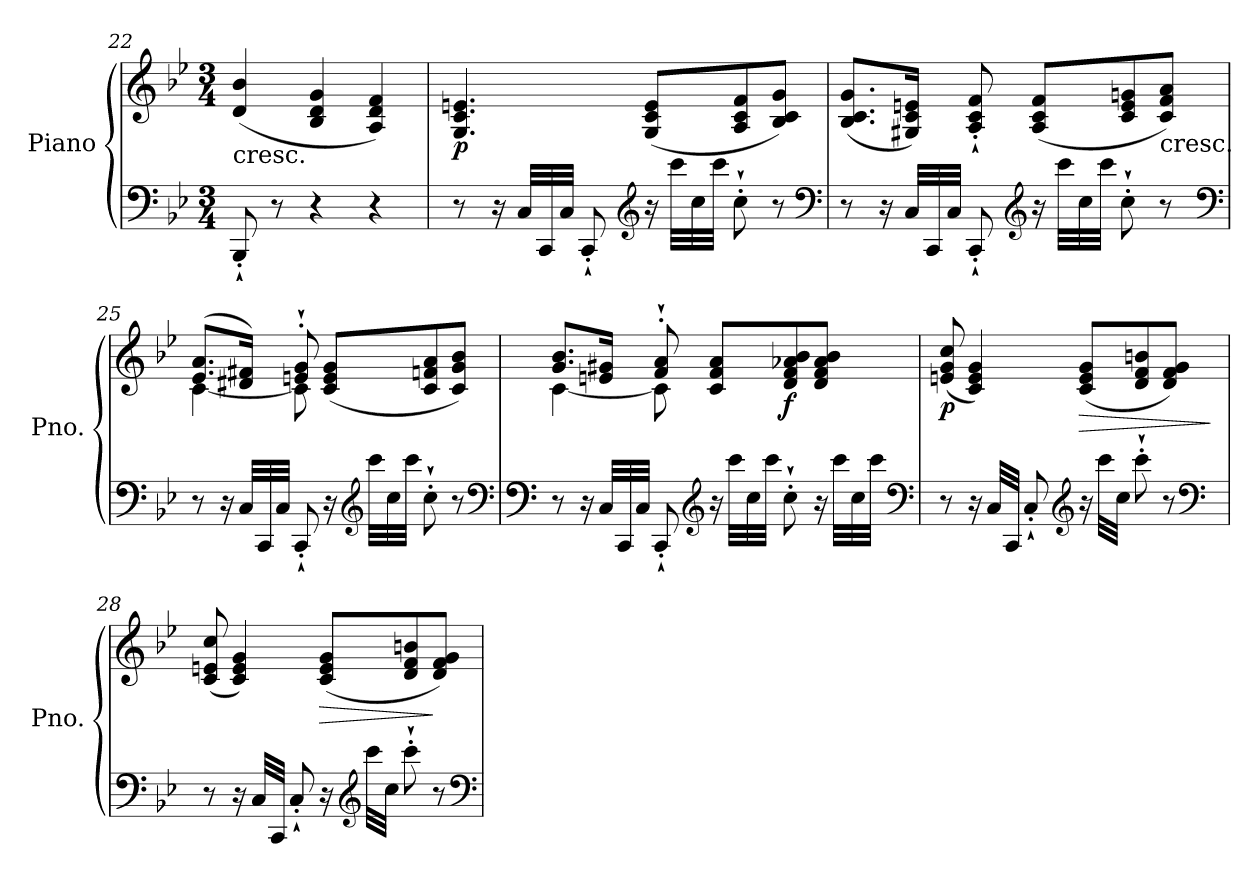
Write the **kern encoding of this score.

**kern	**kern	**dynam
*part1	*part1	*part1
*staff2	*staff1	*staff1/2
*I"Piano	*	*
*I'Pno.	*	*
*clefF4	*clefG2	*
*k[b-e-]	*k[b-e-]	*
*B-:	*B-:	*
*M3/4	*M3/4	*
=22	=22	=22
!	!LO:TX:b:t=cresc.	!
8BBB-`'/	(4d/ 4b-/	.
8r	.	.
4r	4B-/ 4d/ 4g/	.
4r	4A/ 4d/ 4f/)	.
!!LO:LB:g=z
=23	=23	=23
!	!	!LO:DY:b
8r	4.G/ 4.c/ 4.en/	p
16r	.	.
*Xtuplet	*	*
48C/LLL	.	.
48CC/	.	.
48C/JJJ	.	.
8CC`'/	.	.
*clefG2	*	*
16r	(8G/ 8c/ 8e/L	.
48ccc\LLL	.	.
48cc\	.	.
48ccc\JJJ	.	.
8cc'`\	8A/ 8c/ 8f/	.
8r	8B-/ 8c/ 8g/J)	.
*clefF4	*	*
=24	=24	=24
8r	(8.B-/ 8.c/ 8.g/L	.
16r	.	.
48C/LLL	16G#X/ 16c/ 16en/Jk)	.
48CC/	.	.
48C/JJJ	.	.
8CC`'/	8A/`' 8c/`' 8f/`'	.
*clefG2	*	*
16r	(8A/ 8c/ 8f/L	.
48ccc\LLL	.	.
48cc\	.	.
48ccc\JJJ	.	.
8cc'`\	8c/ 8e/ 8gn/	.
!	!LO:TX:b:t=cresc.	!
8r	8c/ 8f/ 8a/J)	.
*clefF4	*	*
=25	=25	=25
*	*^	*
8r	(8.e-/ 8.a/L	[4c\	.
16r	.	.	.
48C/LLL	16d#X/ 16f#X/Jk)	.	.
48CC/	.	.	.
48C/JJJ	.	.	.
8CC`'/	8en/`' 8g/`'	8c\]	.
16r	(8c/ 8e/ 8g/L	4.ryy	.
*clefG2	*	*	*
48ccc\LLL	.	.	.
48cc\	.	.	.
48ccc\JJJ	.	.	.
8cc'`\	8c/ 8fn/ 8a/	.	.
8r	8c/ 8g/ 8b-/J)	.	.
*clefF4	*	*	*
!!LO:PB:g=z	!!
=26	=26	=26	=26
*clefF4	*	*	*
8r	8.g/ 8.b-/L	[4c\	.
16r	.	.	.
48C/LLL	16en/ 16g#X/Jk	.	.
48CC/	.	.	.
48C/JJJ	.	.	.
8CC`'/	8f/`' 8a/`'	8c\]	.
*clefG2	*	*	*
16r	8c/ 8f/ 8a/L	4.ryy	.
48ccc\LLL	.	.	.
48cc\	.	.	.
48ccc\JJJ	.	.	.
!	!	!	!LO:DY:b
8cc'`\	8d/ 8f/ 8a-X/ 8b-/	.	f
16r	8d/ 8f/ 8a-/ 8b-/J	.	.
48ccc\LLL	.	.	.
48cc\	.	.	.
48ccc\JJJ	.	.	.
*	*v	*v	*
*clefF4	*	*
=27	=27	=27
!	!	!LO:DY:b
8r	(8en/ 8g/ 8cc/	p
16r	4c/ 4e/ 4g/)	.
32C/LLL	.	.
32CC/JJJ	.	.
8C`'/	.	.
*clefG2	*	*
!	!	!LO:HP:b
16r	(8c/ 8e/ 8g/L	>
32ccc\LLL	.	.
32cc\JJJ	.	.
8ccc`'\	8d/ 8f/ 8bn/	.
8r	8d/ 8f/ 8g/J)	.
*clefF4	*	*
.	.	]
=28	=28	=28
8r	(8c/ 8en/ 8cc/	.
16r	4c/ 4e/ 4g/)	.
32C/LLL	.	.
32CC/JJJ	.	.
8C`'/	.	.
!	!	!LO:HP:b
16r	(8c/ 8e/ 8g/L	>
*clefG2	*	*
32ccc\LLL	.	.
32cc\JJJ	.	.
8ccc`'\	8d/ 8f/ 8bn/	.
8r	8d/ 8f/ 8g/J)	]
*clefF4	*	*
=	=	=
*-	*-	*-
